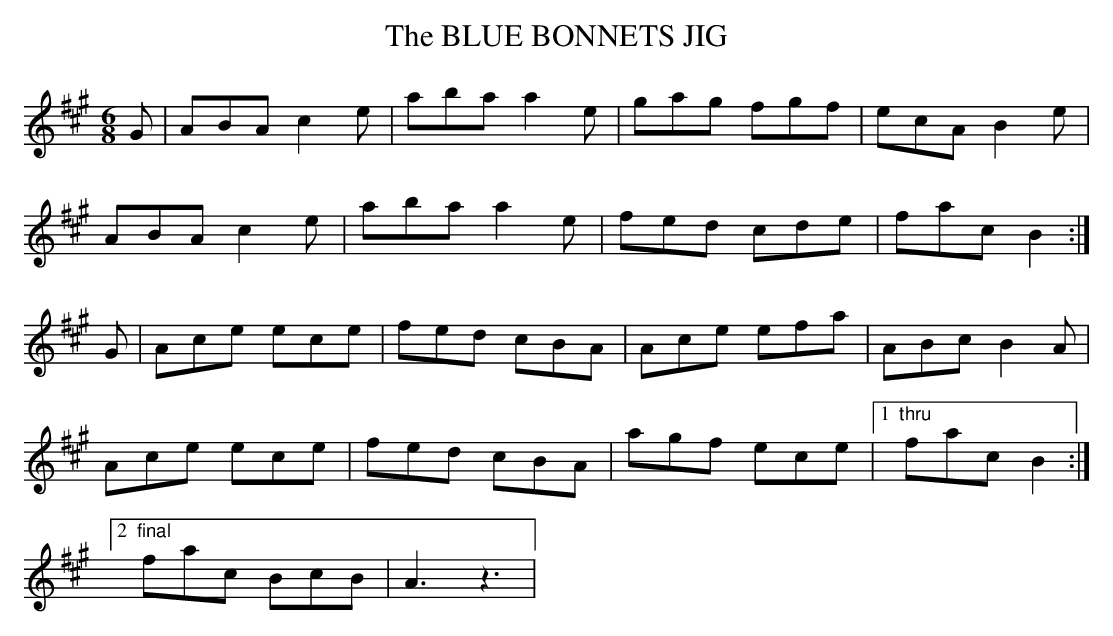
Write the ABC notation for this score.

X:1
T:BLUE BONNETS JIG, The
Y:"Irish version"
M:6/8
L:1/8
K:A
G|ABA c2e|aba a2e|gag fgf|ecA B2e|
ABA c2e|aba a2e|fed cde|fac B2 :|
G|Ace ece|fed cBA|Ace efa|ABc B2A|
Ace ece|fed cBA|agf ece|1 "thru"fac B2 :|
[2 "final"fac BcB|A3z3|
